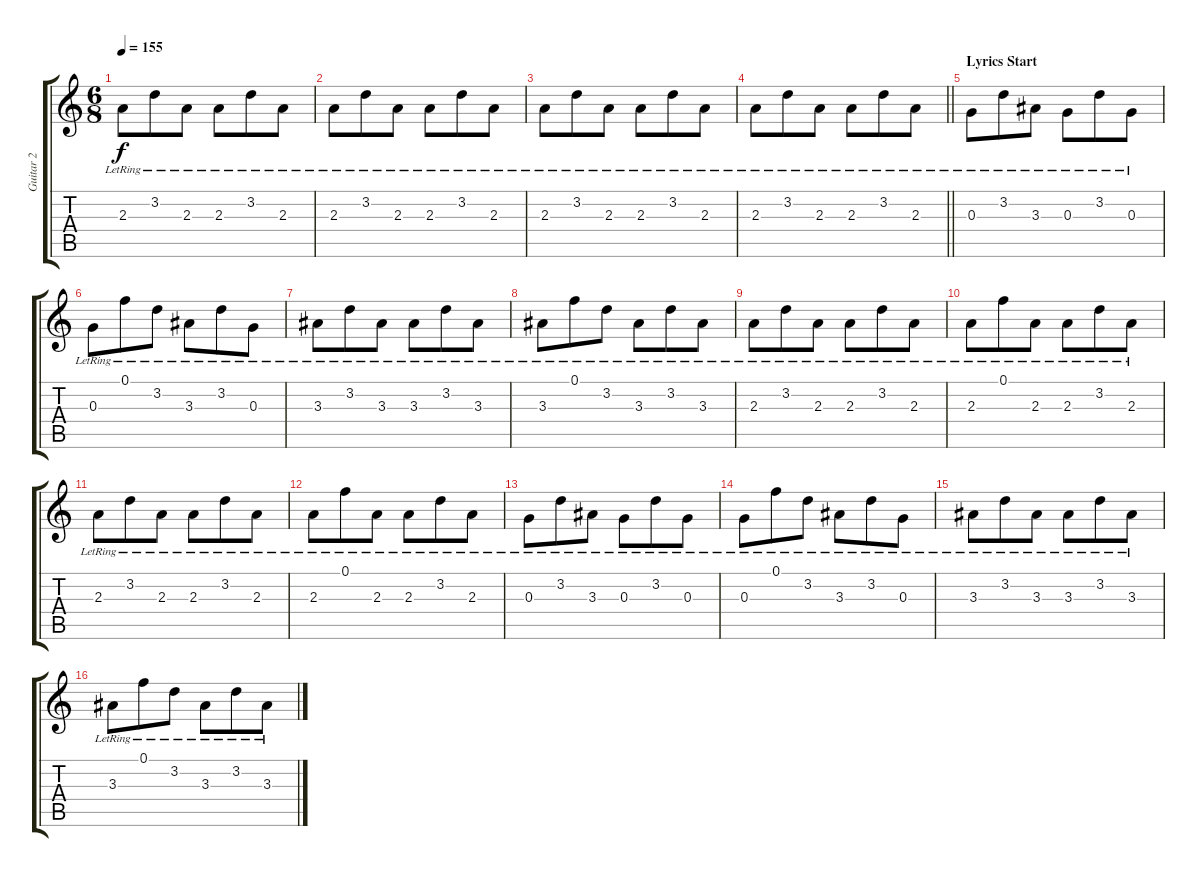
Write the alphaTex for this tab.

\track ("Guitar 2" "Guitar 2") {instrument acousticguitarsteel}
\staff {score tabs}
\tuning (F4 B3 G3 D3 A2 E2) {hide}
\ts (6 8)
\tempo 155
\clef g2
\ks c
2.3{lr}.8{dy f} 3.2{lr}.8 2.3{lr}.8 2.3{lr}.8 3.2{lr}.8 2.3{lr}.8 |
2.3{lr}.8 3.2{lr}.8 2.3{lr}.8 2.3{lr}.8 3.2{lr}.8 2.3{lr}.8 |
2.3{lr}.8 3.2{lr}.8 2.3{lr}.8 2.3{lr}.8 3.2{lr}.8 2.3{lr}.8 |
\barLineRight lightlight
2.3{lr}.8 3.2{lr}.8 2.3{lr}.8 2.3{lr}.8 3.2{lr}.8 2.3{lr}.8 |
\section ("" "Lyrics Start")
0.3{lr}.8 3.2{lr}.8 3.3{lr}.8 0.3{lr}.8 3.2{lr}.8 0.3{lr}.8 |
0.3{lr}.8 0.1{lr}.8 3.2{lr}.8 3.3{lr}.8 3.2{lr}.8 0.3{lr}.8 |
3.3{lr}.8 3.2{lr}.8 3.3{lr}.8 3.3{lr}.8 3.2{lr}.8 3.3{lr}.8 |
3.3{lr}.8 0.1{lr}.8 3.2{lr}.8 3.3{lr}.8 3.2{lr}.8 3.3{lr}.8 |
2.3{lr}.8 3.2{lr}.8 2.3{lr}.8 2.3{lr}.8 3.2{lr}.8 2.3{lr}.8 |
2.3{lr}.8 0.1{lr}.8 2.3{lr}.8 2.3{lr}.8 3.2{lr}.8 2.3{lr}.8 |
2.3{lr}.8 3.2{lr}.8 2.3{lr}.8 2.3{lr}.8 3.2{lr}.8 2.3{lr}.8 |
2.3{lr}.8 0.1{lr}.8 2.3{lr}.8 2.3{lr}.8 3.2{lr}.8 2.3{lr}.8 |
0.3{lr}.8 3.2{lr}.8 3.3{lr}.8 0.3{lr}.8 3.2{lr}.8 0.3{lr}.8 |
0.3{lr}.8 0.1{lr}.8 3.2{lr}.8 3.3{lr}.8 3.2{lr}.8 0.3{lr}.8 |
3.3{lr}.8 3.2{lr}.8 3.3{lr}.8 3.3{lr}.8 3.2{lr}.8 3.3{lr}.8 |
3.3{lr}.8 0.1{lr}.8 3.2{lr}.8 3.3{lr}.8 3.2{lr}.8 3.3{lr}.8
